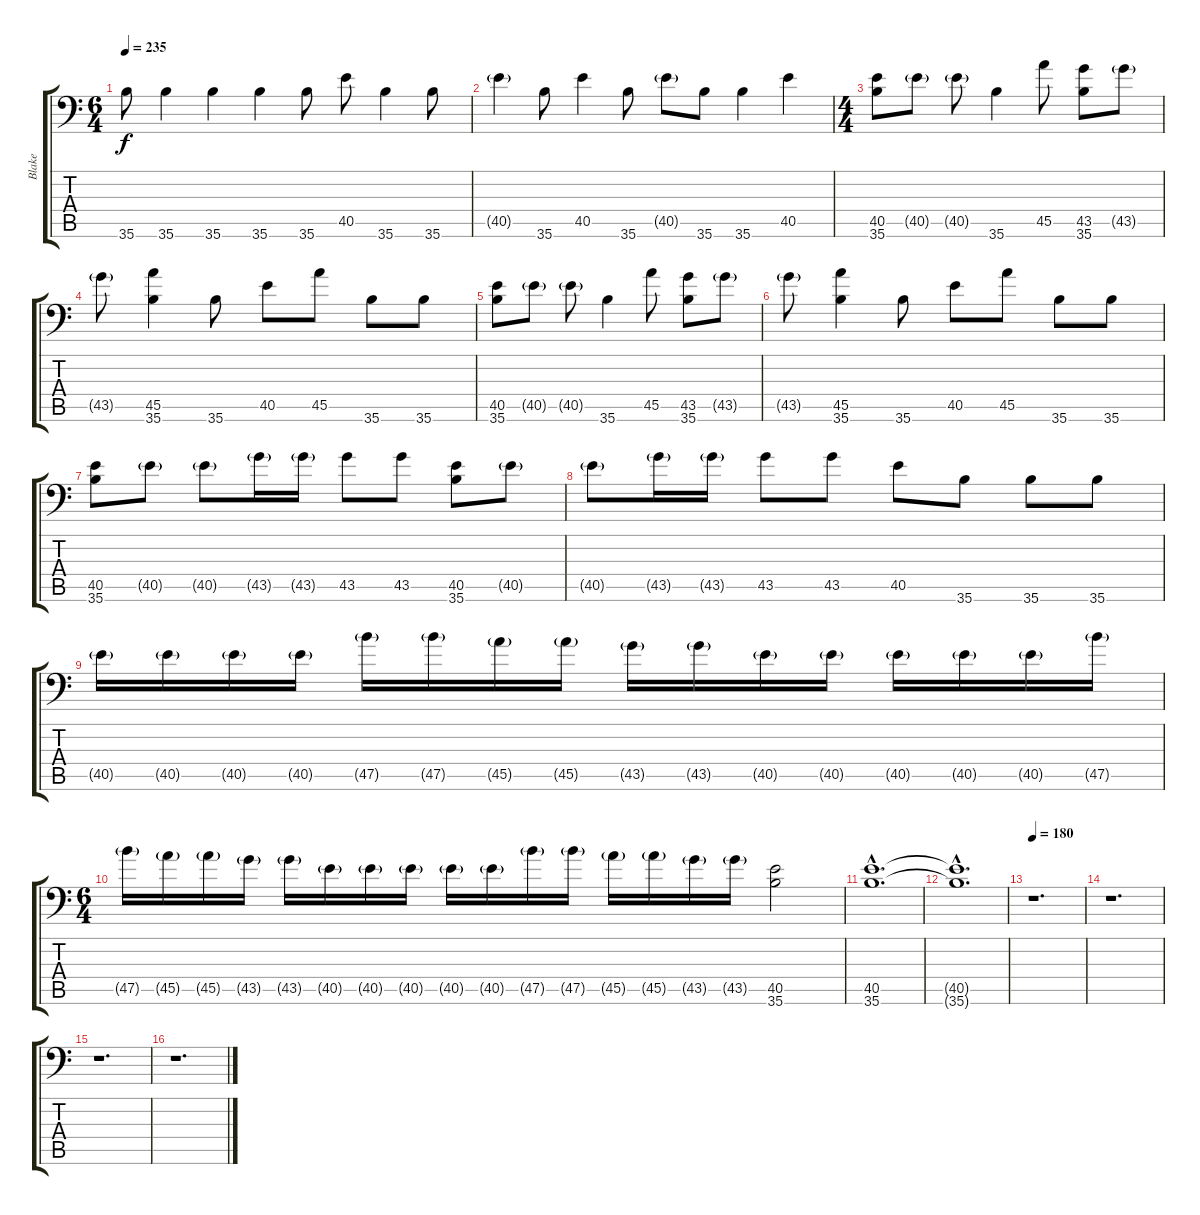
\track ("Blake" "Blake") {instrument acousticgrandpiano}
\staff {score tabs}
\tuning (C-1 C-1 C-1 C-1 C-1 C-1) {hide}
\ts (6 4)
\tempo 235
\clef f4
\ks c
35.6.8{dy f} 35.6.4 35.6.4 35.6.4 35.6.8 40.5.8 35.6.4 35.6.8 |
40.5{g}.4 35.6.8 40.5.4 35.6.8 40.5{g}.8 35.6.8 35.6.4 40.5.4 |
\ts (4 4)
\section ("" "")
(40.5 35.6).8 40.5{g}.8 40.5{g}.8 35.6.4 45.5.8 (43.5 35.6).8 43.5{g}.8 |
43.5{g}.8 (45.5 35.6).4 35.6.8 40.5.8 45.5.8 35.6.8 35.6.8 |
(40.5 35.6).8 40.5{g}.8 40.5{g}.8 35.6.4 45.5.8 (43.5 35.6).8 43.5{g}.8 |
43.5{g}.8 (45.5 35.6).4 35.6.8 40.5.8 45.5.8 35.6.8 35.6.8 |
(40.5 35.6).8 40.5{g}.8 40.5{g}.8 43.5{g}.16 43.5{g}.16 43.5.8 43.5.8 (40.5 35.6).8 40.5{g}.8 |
40.5{g}.8 43.5{g}.16 43.5{g}.16 43.5.8 43.5.8 40.5.8 35.6.8 35.6.8 35.6.8 |
40.5{g}.16 40.5{g}.16 40.5{g}.16 40.5{g}.16 47.5{g}.16 47.5{g}.16 45.5{g}.16 45.5{g}.16 43.5{g}.16 43.5{g}.16 40.5{g}.16 40.5{g}.16 40.5{g}.16 40.5{g}.16 40.5{g}.16 47.5{g}.16 |
\ts (6 4)
47.5{g}.16 45.5{g}.16 45.5{g}.16 43.5{g}.16 43.5{g}.16 40.5{g}.16 40.5{g}.16 40.5{g}.16 40.5{g}.16 40.5{g}.16 47.5{g}.16 47.5{g}.16 45.5{g}.16 45.5{g}.16 43.5{g}.16 43.5{g}.16 (40.5 35.6).2 |
(40.5{hac} 35.6{hac}).1{d} |
(40.5{hac t} 35.6{hac t}).1{d} |
\section ("" "")
\tempo 180
r.1{d} |
r.1{d} |
r.1{d} |
r.1{d}
